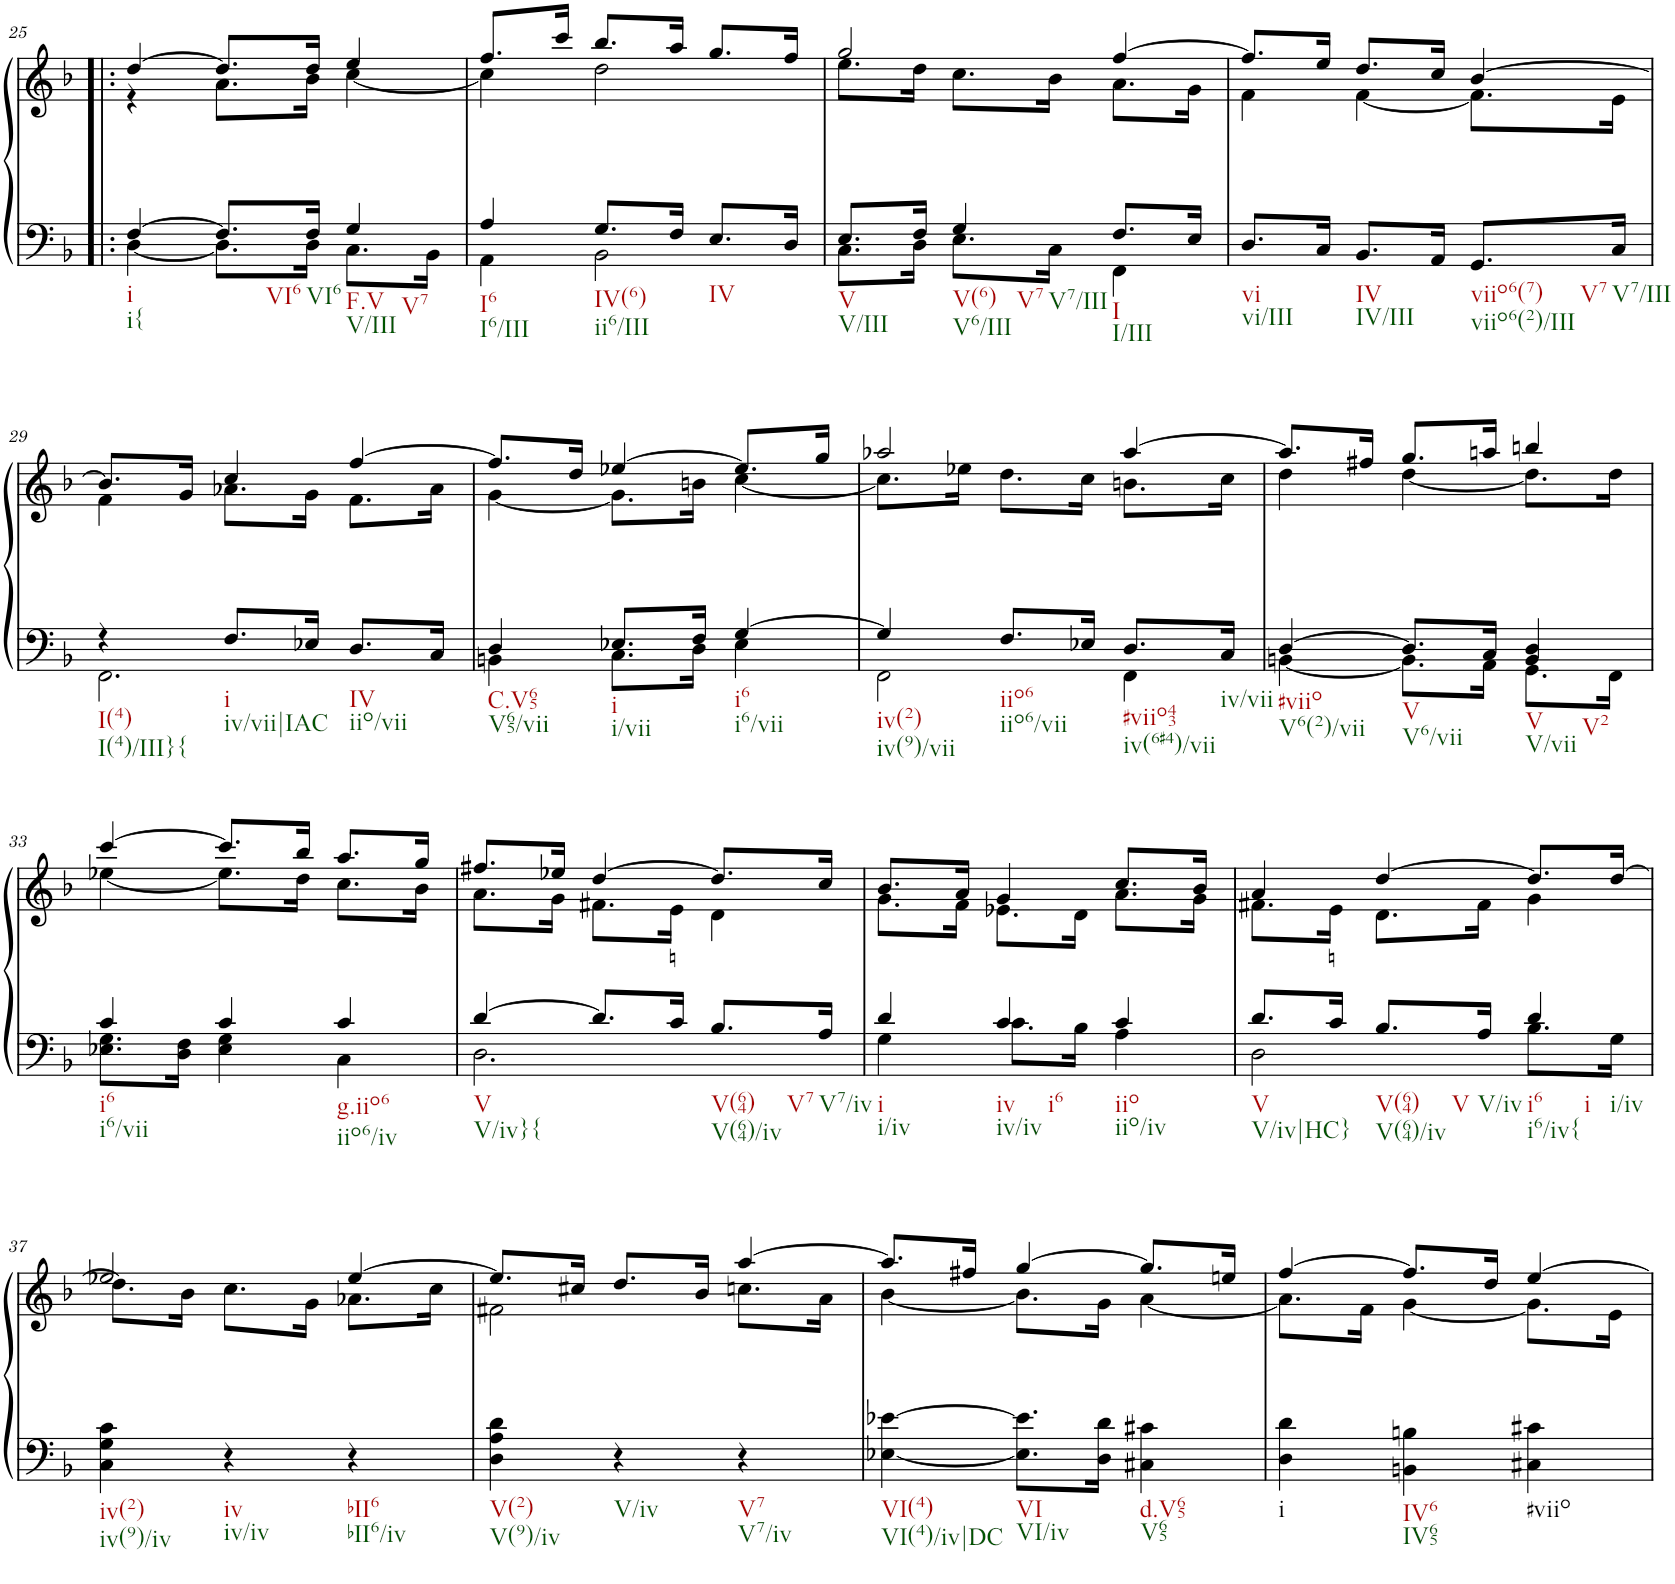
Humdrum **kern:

**kern	**kern
*part1	*part1
*staff2	*staff1
*I"Piano	*
*I'Pno.	*
!!LO:PB:g=z
*clefF4	*clefG2
*k[b-]	*k[b-]
*M3/4	*M3/4
=25!|:	=25!|:
*^	*^
!LO:TX:b:t=i	!	!	!
!LO:TX:b:t=i{	!	!	!
[4F/	[4D\	[4dd/	4r
!LO:TX:b:t=VI6	!	!	!
8.F/L]	8.D\L]	8.dd/L]	8.a\L
!LO:TX:b:t=VI6	!	!	!
16F/Jk	16D\Jk	16dd/Jk	16b-\Jk
!LO:TX:b:t=F.V	!	!	!
!LO:TX:b:t=V/III	!	!	!
!LO:TX:b:t=V7	!	!	!
4G/	8.C\L	4ee/	[4cc\
.	16BB-\Jk	.	.
=26	=26	=26	=26
!LO:TX:b:t=I6	!	!	!
!LO:TX:b:t=I6/III	!	!	!
4A/	4AA\	8.ff/L	4cc\]
.	.	16ccc/Jk	.
!LO:TX:b:t=IV(6)	!	!	!
!LO:TX:b:t=ii6/III	!	!	!
8.G/L	2BB-\	8.bb-/L	2dd\
16F/Jk	.	16aa/Jk	.
!LO:TX:b:t=IV	!	!	!
8.E/L	.	8.gg/L	.
16D/Jk	.	16ff/Jk	.
=27	=27	=27	=27
!LO:TX:b:t=V	!	!	!
!LO:TX:b:t=V/III	!	!	!
8.E/L	8.C\L	2gg/	8.ee\L
16F/Jk	16D\Jk	.	16dd\Jk
!LO:TX:b:t=V(6)	!	!	!
!LO:TX:b:t=V6/III	!	!	!
!LO:TX:b:t=V7	!	!	!
!LO:TX:b:t=V7/III	!	!	!
4G/	8.E\L	.	8.cc\L
.	16C\Jk	.	16b-\Jk
!LO:TX:b:t=I	!	!	!
!LO:TX:b:t=I/III	!	!	!
8.F/L	4FF\	[4ff/	8.a\L
16E/Jk	.	.	16g\Jk
*v	*v	*	*
=28	=28	=28
!LO:TX:b:t=vi	!	!
!LO:TX:b:t=vi/III	!	!
8.D/L	8.ff/L]	4f\
16C/Jk	16ee/Jk	.
!LO:TX:b:t=IV	!	!
!LO:TX:b:t=IV/III	!	!
8.BB-/L	8.dd/L	[4f\
16AA/Jk	16cc/Jk	.
!LO:TX:b:t=viio6(7)	!	!
!LO:TX:b:t=viio6(2)/III	!	!
!LO:TX:b:t=V7	!	!
8.GG/L	[4b-/	8.f\L]
!LO:TX:b:t=V7/III	!	!
16C/Jk	.	16e\Jk
!!LO:LB:g=z	!!
=29	=29	=29
*^	*	*
!LO:TX:b:t=I(4)	!	!	!
!LO:TX:b:t=I(4)/III}{	!	!	!
4r	2.FF\	8.b-/L]	4f\
.	.	16g/Jk	.
!LO:TX:b:t=i	!	!	!
!LO:TX:b:t=iv/vii|IAC	!	!	!
8.F/L	.	4cc/	8.a-X\L
16E-X/Jk	.	.	16g\Jk
!LO:TX:b:t=IV	!	!	!
!LO:TX:b:t=iio/vii	!	!	!
8.D/L	.	[4ff/	8.f\L
16C/Jk	.	.	16a-\Jk
=30	=30	=30	=30
!LO:TX:b:t=C.V65	!	!	!
!LO:TX:b:t=V65/vii	!	!	!
4D/	4BBn\	8.ff/L]	[4g\
.	.	16dd/Jk	.
!LO:TX:b:t=i	!	!	!
!LO:TX:b:t=i/vii	!	!	!
8.E-X/L	8.C\L	[4ee-X/	8.g\L]
16F/Jk	16D\Jk	.	16bn\Jk
!LO:TX:b:t=i6	!	!	!
!LO:TX:b:t=i6/vii	!	!	!
[4G/	4E-\	8.ee-/L]	[4cc\
.	.	16gg/Jk	.
=31	=31	=31	=31
!LO:TX:b:t=iv(2)	!	!	!
!LO:TX:b:t=iv(9)/vii	!	!	!
4G/]	2FF\	2aa-X/	8.cc\L]
.	.	.	16ee-X\Jk
!LO:TX:b:t=iio6	!	!	!
!LO:TX:b:t=iio6/vii	!	!	!
8.F/L	.	.	8.dd\L
16E-X/Jk	.	.	16cc\Jk
!LO:TX:b:t=#viio43	!	!	!
!LO:TX:b:t=iv(6#4)/vii	!	!	!
8.D/L	4FF\	[4aa-/	8.bn\L
!LO:TX:b:t=iv/vii	!	!	!
16C/Jk	.	.	16cc\Jk
=32	=32	=32	=32
!LO:TX:b:t=#viio	!	!	!
!LO:TX:b:t=V6(2)/vii	!	!	!
[4D/	[4BBn\	8.aa-/L]	4dd\
.	.	16ff#X/Jk	.
!LO:TX:b:t=V	!	!	!
!LO:TX:b:t=V6/vii	!	!	!
8.D/L]	8.BB\L]	8.gg/L	[4dd\
16C/Jk	16AA\Jk	16aan/Jk	.
!LO:TX:b:t=V	!	!	!
!LO:TX:b:t=V/vii	!	!	!
!LO:TX:b:t=V2	!	!	!
4BB/ 4D/	8.GG\L	4bbn/	8.dd\L]
.	16FF\Jk	.	16dd\Jk
!!LO:LB:g=z	!!
=33	=33	=33	=33
!LO:TX:b:t=i6	!	!	!
!LO:TX:b:t=i6/vii	!	!	!
4c/	8.E-X\ 8.G\L	[4ccc/	[4ee-X\
.	16D\ 16F\Jk	.	.
4c/	4E-\ 4G\	8.ccc/L]	8.ee-\L]
.	.	16bb-/Jk	16dd\Jk
!LO:TX:b:t=g.iio6	!	!	!
!LO:TX:b:t=iio6/iv	!	!	!
4c/	4C\	8.aa/L	8.cc\L
.	.	16gg/Jk	16b-\Jk
=34	=34	=34	=34
!LO:TX:b:t=V	!	!	!
!LO:TX:b:t=V/iv}{	!	!	!
[4d/	2.D\	8.ff#X/L	8.a\L
.	.	16ee-X/Jk	16g\Jk
8.d/L]	.	[4dd/	8.f#X\L
!	!	!	!LO:TX:b:t=♮
16c/Jk	.	.	16e\Jk
!LO:TX:b:t=V(64)	!	!	!
!LO:TX:b:t=V(64)/iv	!	!	!
!LO:TX:b:t=V7	!	!	!
8.B-/L	.	8.dd/L]	4d\
!LO:TX:b:t=V7/iv	!	!	!
16A/Jk	.	16cc/Jk	.
=35	=35	=35	=35
!LO:TX:b:t=i	!	!	!
!LO:TX:b:t=i/iv	!	!	!
4d/	4G\	8.b-/L	8.g\L
.	.	16a/Jk	16f\Jk
!LO:TX:b:t=iv	!	!	!
!LO:TX:b:t=iv/iv	!	!	!
!LO:TX:b:t=i6	!	!	!
4c/	8.c\L	4g/	8.e-X\L
.	16B-\Jk	.	16d\Jk
!LO:TX:b:t=iio	!	!	!
!LO:TX:b:t=iio/iv	!	!	!
4c/	4A\	8.cc/L	8.a\L
.	.	16b-/Jk	16g\Jk
=36	=36	=36	=36
!LO:TX:b:t=V	!	!	!
!LO:TX:b:t=V/iv|HC}	!	!	!
8.d/L	2D\	4a/	8.f#X\L
!	!	!	!LO:TX:b:t=♮
16c/Jk	.	.	16e\Jk
!LO:TX:b:t=V(64)	!	!	!
!LO:TX:b:t=V(64)/iv	!	!	!
!LO:TX:b:t=V	!	!	!
8.B-/L	.	[4dd/	8.d\L
!LO:TX:b:t=V/iv	!	!	!
16A/Jk	.	.	16f#\Jk
!LO:TX:b:t=i6	!	!	!
!LO:TX:b:t=i6/iv{	!	!	!
!LO:TX:b:t=i	!	!	!
!LO:TX:b:t=i/iv	!	!	!
4d/	8.B-\L	8.dd/L]	4g\
.	16G\Jk	[16dd/Jk	.
!!LO:LB:g=z	!!
=37	=37	=37	=37
!LO:TX:b:t=iv(2)	!	!	!
!LO:TX:b:t=iv(9)/iv	!	!	!
*v	*v	*	*
4C\ 4G\ 4c\	2ee-X/	8.dd\L]
.	.	16b-\Jk
!LO:TX:b:t=iv	!	!
!LO:TX:b:t=iv/iv	!	!
4r	.	8.cc\L
.	.	16g\Jk
!LO:TX:b:t=bII6	!	!
!LO:TX:b:t=bII6/iv	!	!
4r	[4ee-/	8.a-X\L
.	.	16cc\Jk
=38	=38	=38
!LO:TX:b:t=V(2)	!	!
!LO:TX:b:t=V(9)/iv	!	!
4D\ 4A\ 4d\	8.ee-/L]	2f#X\
.	16cc#X/Jk	.
!LO:TX:b:t=V/iv	!	!
4r	8.dd/L	.
.	16b-/Jk	.
!LO:TX:b:t=V7	!	!
!LO:TX:b:t=V7/iv	!	!
4r	[4aa/	8.ccn\L
.	.	16a\Jk
=39	=39	=39
!LO:TX:b:t=VI(4)	!	!
!LO:TX:b:t=VI(4)/iv|DC	!	!
[4E-X\ [4e-X\	8.aa/L]	[4b-\
.	16ff#X/Jk	.
!LO:TX:b:t=VI	!	!
!LO:TX:b:t=VI/iv	!	!
8.E-\] 8.e-\]L	[4gg/	8.b-\L]
16D\ 16d\Jk	.	16g\Jk
!LO:TX:b:t=d.V65	!	!
!LO:TX:b:t=V65	!	!
4C#X\ 4c#X\	8.gg/L]	[4a\
.	16een/Jk	.
=40	=40	=40
!LO:TX:b:t=i	!	!
4D\ 4d\	[4ff/	8.a\L]
.	.	16f\Jk
!LO:TX:b:t=IV6	!	!
!LO:TX:b:t=IV65	!	!
4BBn\ 4Bn\	8.ff/L]	[4g\
.	16dd/Jk	.
!LO:TX:b:t=#viio	!	!
4C#X\ 4c#X\	[4ee/	8.g\L]
.	.	16e\Jk
*	*v	*v
=	=
*-	*-
